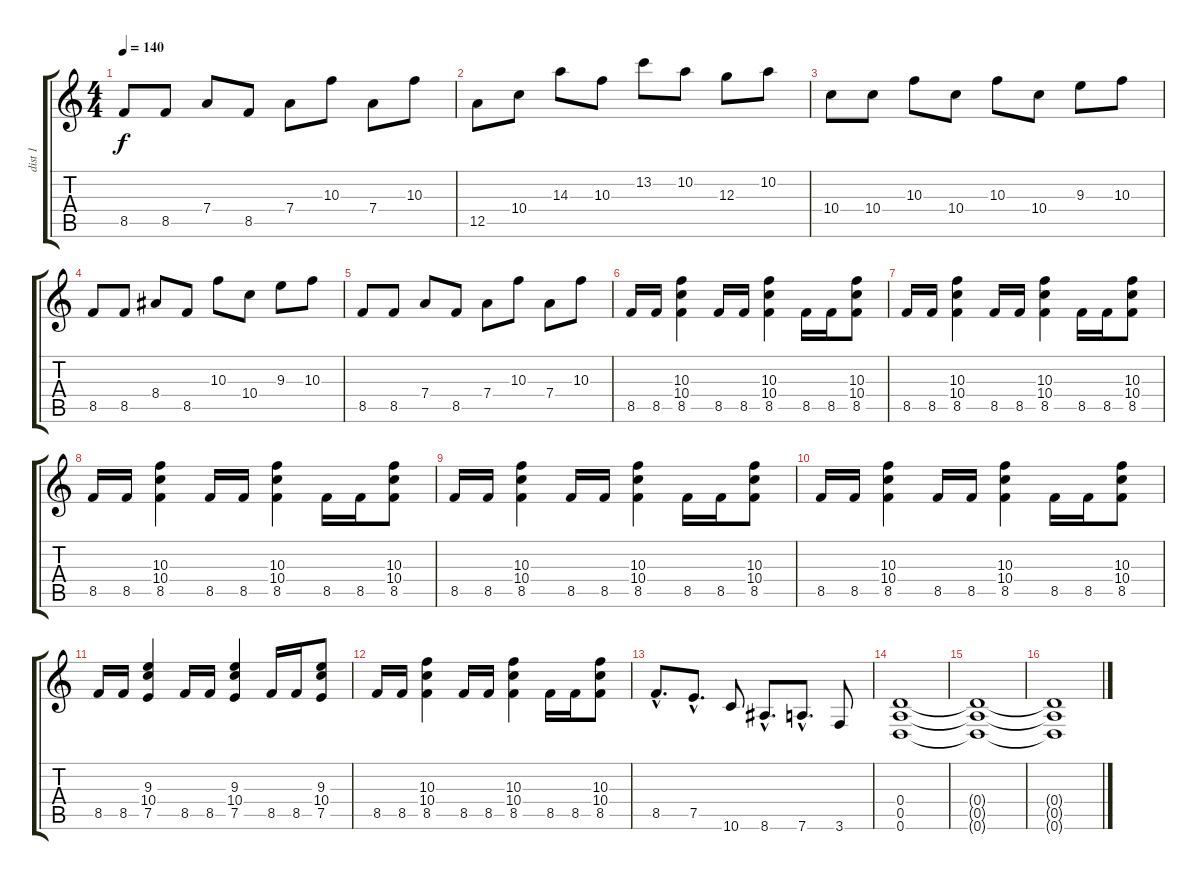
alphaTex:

\track ("dist 1" "dist 1") {instrument distortionguitar}
\staff {score tabs}
\tuning (E4 B3 G3 D3 A2 D2) {hide}
\ts (4 4)
\tempo 140
\clef g2
\ks c
8.5.8{dy f} 8.5.8 7.4.8 8.5.8 7.4.8 10.3.8 7.4.8 10.3.8 |
12.5.8 10.4.8 14.3.8 10.3.8 13.2.8 10.2.8 12.3.8 10.2.8 |
10.4.8 10.4.8 10.3.8 10.4.8 10.3.8 10.4.8 9.3.8 10.3.8 |
8.5.8 8.5.8 8.4.8 8.5.8 10.3.8 10.4.8 9.3.8 10.3.8 |
8.5.8 8.5.8 7.4.8 8.5.8 7.4.8 10.3.8 7.4.8 10.3.8 |
8.5.16 8.5.16 (10.3 10.4 8.5).4 8.5.16 8.5.16 (10.3 10.4 8.5).4 8.5.16 8.5.16 (10.3 10.4 8.5).8 |
8.5.16 8.5.16 (10.3 10.4 8.5).4 8.5.16 8.5.16 (10.3 10.4 8.5).4 8.5.16 8.5.16 (10.3 10.4 8.5).8 |
8.5.16 8.5.16 (10.3 10.4 8.5).4 8.5.16 8.5.16 (10.3 10.4 8.5).4 8.5.16 8.5.16 (10.3 10.4 8.5).8 |
8.5.16 8.5.16 (10.3 10.4 8.5).4 8.5.16 8.5.16 (10.3 10.4 8.5).4 8.5.16 8.5.16 (10.3 10.4 8.5).8 |
8.5.16 8.5.16 (10.3 10.4 8.5).4 8.5.16 8.5.16 (10.3 10.4 8.5).4 8.5.16 8.5.16 (10.3 10.4 8.5).8 |
8.5.16 8.5.16 (9.3 10.4 7.5).4 8.5.16 8.5.16 (9.3 10.4 7.5).4 8.5.16 8.5.16 (9.3 10.4 7.5).8 |
8.5.16 8.5.16 (10.3 10.4 8.5).4 8.5.16 8.5.16 (10.3 10.4 8.5).4 8.5.16 8.5.16 (10.3 10.4 8.5).8 |
8.5{hac}.8{d} 7.5{hac}.8{d} 10.6.8 8.6{hac}.8{d} 7.6{hac}.8{d} 3.6.8 |
(0.4 0.5 0.6).1 |
(0.4{t} 0.5{t} 0.6{t}).1 |
(0.4{t} 0.5{t} 0.6{t}).1
